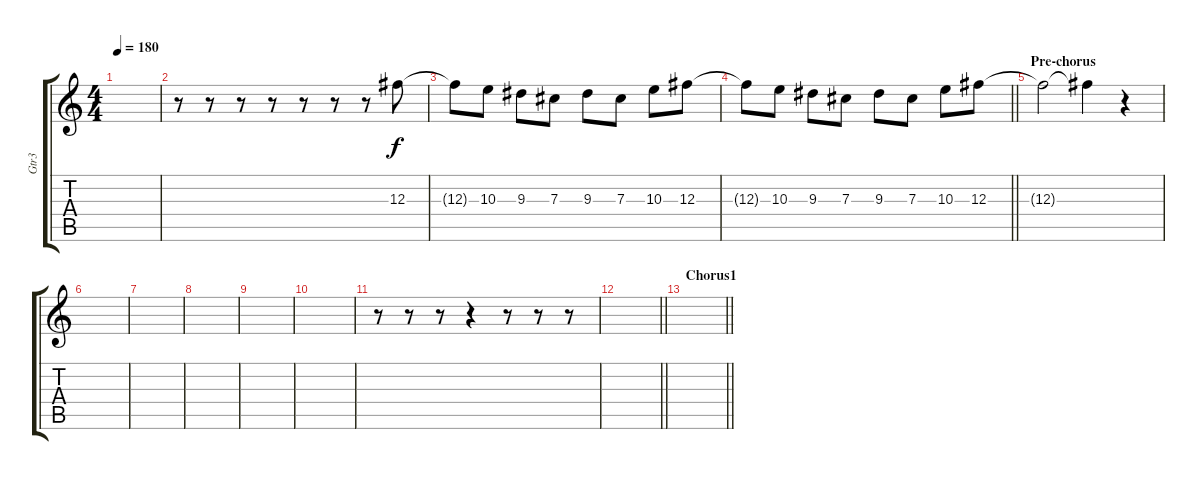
\track ("Gtr3" "Gtr3") {instrument distortionguitar}
\staff {score tabs}
\tuning (Eb4 Bb3 Gb3 Db3 Ab2 Eb2) {hide}
\ts (4 4)
\tempo 180
\clef g2
\ks c
|
r.8 r.8 r.8 r.8 r.8 r.8 r.8 12.3.8 |
12.3{t}.8 10.3.8 9.3.8 7.3.8 9.3.8 7.3.8 10.3.8 12.3.8 |
\barLineRight lightlight
12.3{t}.8 10.3.8 9.3.8 7.3.8 9.3.8 7.3.8 10.3.8 12.3.8 |
\section ("" "Pre-chorus")
12.3{t}.2 12.3{t}.4 r.4 |
|
|
|
|
|
r.8 r.8 r.8 r.4 r.8 r.8 r.8 |
\barLineRight lightlight
|
\section ("" "Chorus1")
\barLineRight lightlight
